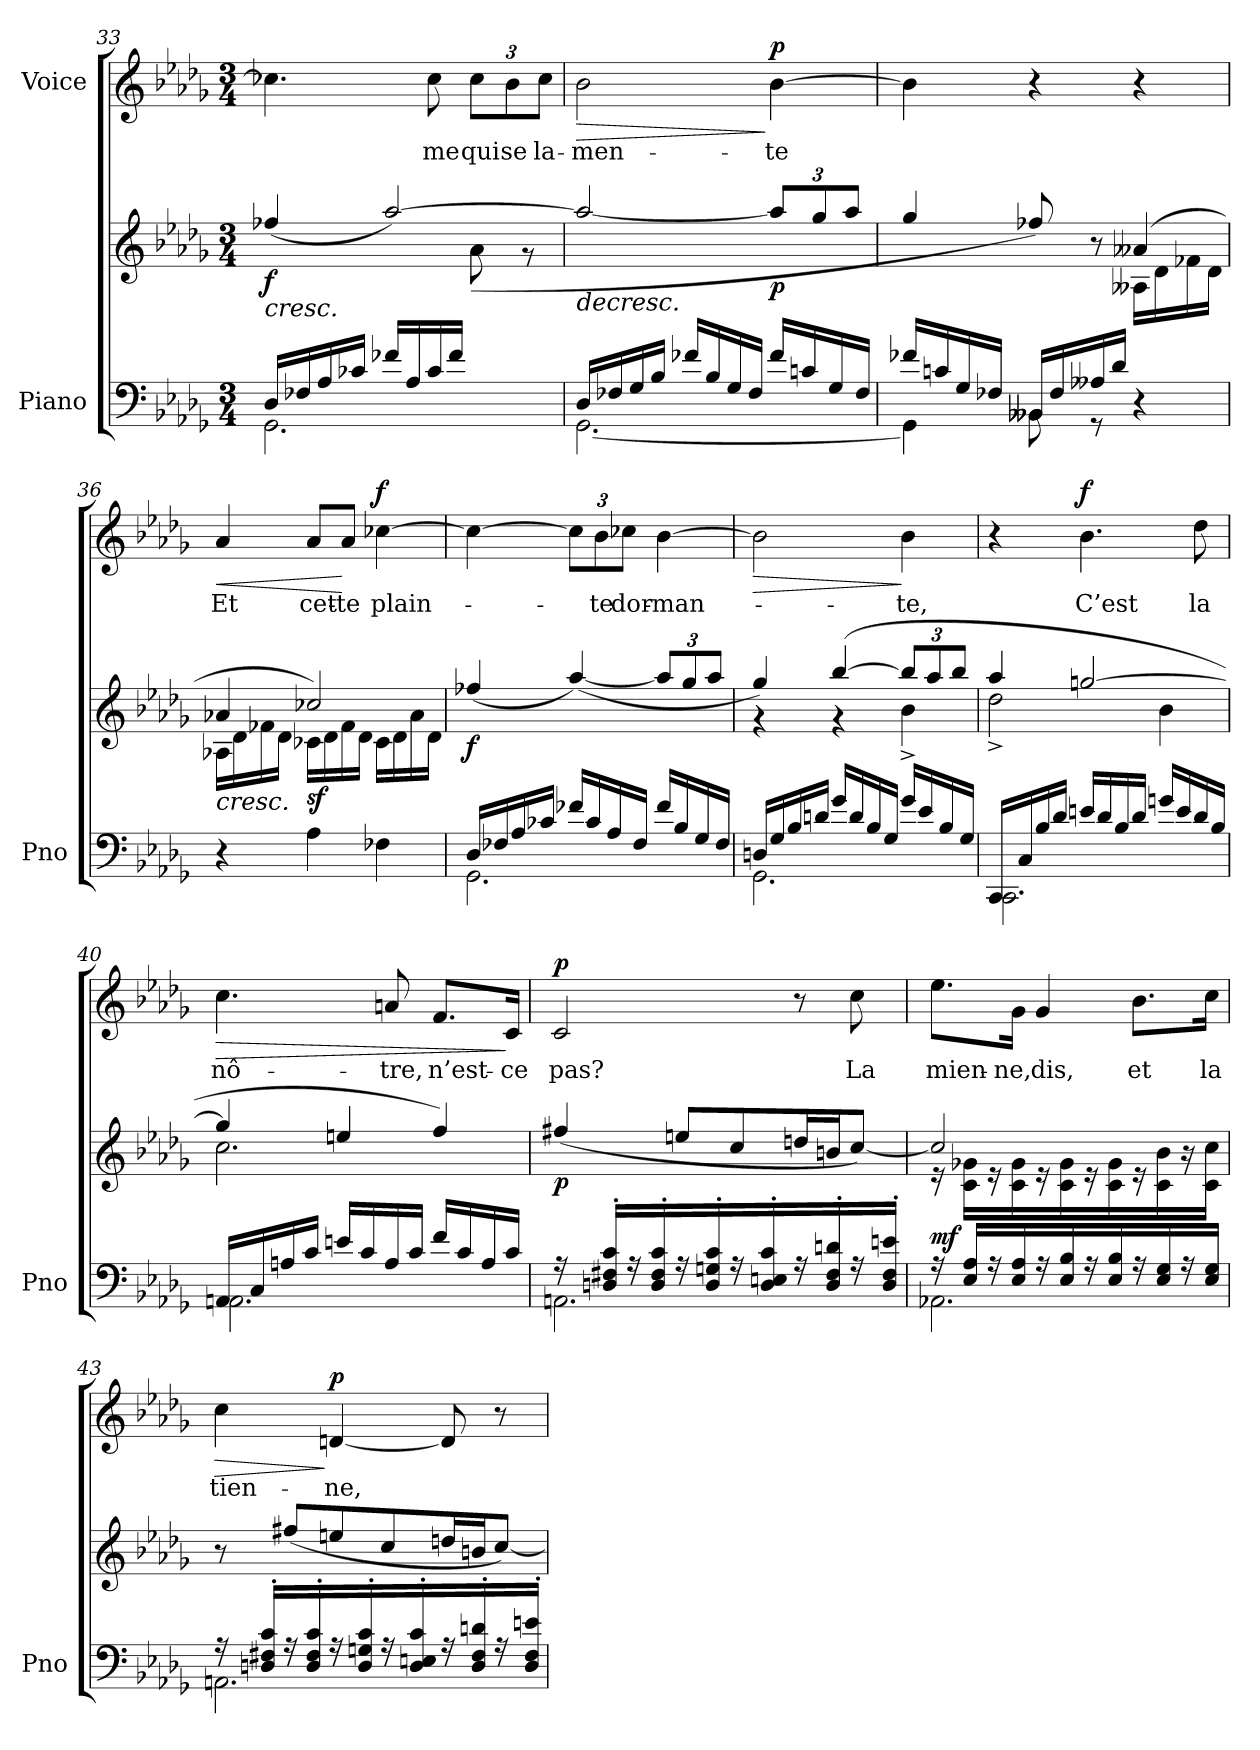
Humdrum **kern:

**kern	**kern	**dynam	**kern	**text	**dynam
*part2	*part2	*part2	*part1	*part1	*part1
*staff3	*staff2	*staff2/3	*staff1	*staff1	*staff1
*I"Piano	*	*	*I"Voice	*	*
*I'Pno	*	*	*	*	*
*clefF4	*clefG2	*	*clefG2	*	*
*k[b-e-a-d-g-]	*k[b-e-a-d-g-]	*	*k[b-e-a-d-g-]	*	*
*M3/4	*M3/4	*	*M3/4	*	*
=33	=33	=33	=33	=33	=33
*^	*	*	*	*	*
*	*^	*	*	*	*	*
!	!	!	!	!LO:HP:b	!	!	!
*	*	*	*^	*	*	*	*
!	!	!	!	!	!LO:DY:n=1:b	!	!	!
(16D-/LL	2.GG-\	2ryy	(>4ff-X/	2ryy	< f	4.cc-X\]	.	.
16F-X/	.	.	.	.	.	.	.	.
16A-/	.	.	.	.	.	.	.	.
16c-X/JJ	.	.	.	.	.	.	.	.
16f-X/LL	.	.	[2aa-/)	.	.	.	.	.
16A-/	.	.	.	.	.	.	.	.
!	!	!	!	!	!	!	!LO:LY:b	!
16c-/	.	.	.	.	.	8cc-\	-me	.
16f-/JJ	.	.	.	.	.	.	.	.
!	!	!	!	!	!	!	!LO:LY:b	!
4ryy	.	8ryy	.	(8a-\	.	12cc-\L	qui	.
!	!	!	!	!	!	!	!LO:LY:b	!
.	.	.	.	.	.	12b-\	se	.
.	.	8ryy	.	8r	.	.	.	.
!	!	!	!	!	!	!	!LO:LY:b	!
.	.	.	.	.	.	12cc-\J	la-	.
*	*v	*v	*	*	*	*	*	*
*	*	*v	*v	*	*	*	*
!!LO:LB:g=z
=34	=34	=34	=34	=34	=34	=34
!	!	!	!LO:HP:b	!	!LO:LY:b	!LO:HP:b
16D-/LL	[2.GG-\	2aa-/_	>	2b-\	-men-	>
16F-X/	.	.	.	.	.	.
16G-/	.	.	.	.	.	.
16B-/JJ	.	.	.	.	.	.
16f-X/LL	.	.	.	.	.	.
16B-/	.	.	.	.	.	.
16G-/	.	.	.	.	.	.
16F-/JJ	.	.	.	.	.	.
*	*	*Xbrackettup	*	*	*	*
!	!	!	!LO:DY:n=1:b	!	!LO:LY:b	!LO:DY:n=1:a
16f-/LL	.	12aa-/L]	[ p	[4b-\	-te	] p
16cn/	.	.	.	.	.	.
.	.	12gg-/	.	.	.	.
16G-/	.	.	.	.	.	.
.	.	12aa-/J	.	.	.	.
16F-/JJ	.	.	.	.	.	.
!!LO:LB:g=z
=35	=35	=35	=35	=35	=35	=35
*	*^	*^	*	*	*	*
16f-X/LL	4GG-\]	4ryy	4gg-/	2ryy	.	4b-\]	.	.
16cn/	.	.	.	.	.	.	.	.
16G-/	.	.	.	.	.	.	.	.
16F-X/JJ	.	.	.	.	.	.	.	.
16BB--X/LL	8BB--\	4ryy	8ff-X/)	.	.	4r	.	.
16F-/	.	.	.	.	.	.	.	.
16A--X/	8r	.	8r	.	.	.	.	.
16d-/JJ	.	.	.	.	.	.	.	.
4r	4ryy	8ryy	(4a--X/	16A--X\LL	.	4r	.	.
.	.	.	.	16d-\	.	.	.	.
.	.	8ryy	.	16f-X\	.	.	.	.
.	.	.	.	16d-\JJ	.	.	.	.
*v	*v	*v	*	*	*	*	*	*
=36	=36	=36	=36	=36	=36	=36
!	!	!	!LO:HP:b	!	!LO:LY:b	!LO:HP:b
4r	4a-X/	16A-X\LL	<	4a-/	Et	<
.	.	16d-\	.	.	.	.
.	.	16f-X\	.	.	.	.
.	.	16d-\JJ	.	.	.	.
!	!	!	!LO:DY:n=1:b	!	!LO:LY:b	!
4A-\	2cc-X/)	16c-X\LL	] sf	8a-/L	cet-	.
.	.	16d-\	.	.	.	.
!	!	!	!	!	!LO:LY:b	!
.	.	16f-\	.	8a-/J	-te	[
.	.	16d-\JJ	.	.	.	.
!	!	!	!	!	!LO:LY:b	!LO:DY:a
4F-X\	.	16c-\LL	.	[4cc-X\	plain-	f
.	.	16d-\	.	.	.	.
.	.	16a-\	.	.	.	.
.	.	16d-\JJ	.	.	.	.
*	*v	*v	*	*	*	*
.	.	[	.	.	.
!!LO:LB:g=z
=37	=37	=37	=37	=37	=37
*^	*	*	*	*	*
!	!	!	!LO:DY:b	!	!	!
16D-/LL	2.GG-\	(>4ff-X/	f	4cc-\_	.	.
16F-X/	.	.	.	.	.	.
16A-/	.	.	.	.	.	.
16c-X/JJ	.	.	.	.	.	.
16f-X/LL	.	(>[>4aa-/)	.	12cc-\L]	.	.
16c-/	.	.	.	.	.	.
!	!	!	!	!	!LO:LY:b	!
.	.	.	.	12b-\	-te	.
16A-/	.	.	.	.	.	.
!	!	!	!	!	!LO:LY:b	!
.	.	.	.	12cc-X\J	dor-	.
16F-/JJ	.	.	.	.	.	.
!	!	!	!	!	!LO:LY:b	!
16f-/LL	.	12aa-/L]	.	[4b-\	-man-	.
16B-/	.	.	.	.	.	.
.	.	12gg-/	.	.	.	.
16G-/	.	.	.	.	.	.
.	.	12aa-/J	.	.	.	.
16F-/JJ	.	.	.	.	.	.
!!LO:PB:g=z
=38	=38	=38	=38	=38	=38	=38
*	*	*^	*	*	*	*
!	!	!	!	!	!	!	!LO:HP:b
16Dn/LL	2.GG-\	4gg-/)	4r	.	2b-\]	.	>
16G-/	.	.	.	.	.	.	.
16B-/	.	.	.	.	.	.	.
16dn/JJ	.	.	.	.	.	.	.
16g-/LL	.	([4bb-/	4r	.	.	.	.
16d/	.	.	.	.	.	.	.
16B-/	.	.	.	.	.	.	.
16G-/JJ	.	.	.	.	.	.	.
!	!	!	!	!	!	!LO:LY:b	!
16g-/LL	.	12bb-/L]	4b-^\	.	4b-\	-te,	]
16e-/	.	.	.	.	.	.	.
.	.	12aa-/	.	.	.	.	.
16B-/	.	.	.	.	.	.	.
.	.	12bb-/J	.	.	.	.	.
16G-/JJ	.	.	.	.	.	.	.
=39	=39	=39	=39	=39	=39	=39	=39
*	*	*	*^	*	*	*	*
16CC/LL	2.CC\	4aa-/	2dd-^\	16ryy	.	4r	.	.
!	!	!	!	!	!LO:DY:b	!	!	!
!	!	!	!	!	!LO:DY:n=1:b	!	!	!
16C/	.	.	.	2ryy	f other-dynamics	.	.	.
16B-/	.	.	.	.	.	.	.	.
16d-/JJ	.	.	.	.	.	.	.	.
!	!	!	!	!	!	!	!LO:LY:b	!LO:DY:a
16en/LL	.	[2ggn/	.	.	.	4.b-\	C’est	f
16d-/	.	.	.	.	.	.	.	.
16B-/	.	.	.	.	.	.	.	.
16d-/JJ	.	.	.	.	.	.	.	.
16gn/LL	.	.	4b-\	.	.	.	.	.
16e/	.	.	.	8.ryy	.	.	.	.
!	!	!	!	!	!	!	!LO:LY:b	!
16d-/	.	.	.	.	.	8dd-\	la	.
16B-/JJ	.	.	.	.	.	.	.	.
!!LO:LB:g=z
=40	=40	=40	=40	=40	=40	=40	=40	=40
!	!	!	!	!	!	!	!LO:LY:b	!LO:HP:b
*	*	*	*v	*v	*	*	*	*
16AAn/LL	2.AA\	4ggn/]	2.cc\	.	4.cc\	nô-	>
16C/	.	.	.	.	.	.	.
16An/	.	.	.	.	.	.	.
16c/JJ	.	.	.	.	.	.	.
16en/LL	.	4een/	.	.	.	.	.
16c/	.	.	.	.	.	.	.
!	!	!	!	!	!	!LO:LY:b	!
16A/	.	.	.	.	8an/	-tre,	.
16c/JJ	.	.	.	.	.	.	.
!	!	!	!	!	!	!LO:LY:b	!
16f/LL	.	4ff/)	.	.	8.f/L	n’est-	.
16c/	.	.	.	.	.	.	.
16A/	.	.	.	.	.	.	.
!	!	!	!	!	!	!LO:LY:b	!
16c/JJ	.	.	.	.	16c/Jk	-ce	]
*	*	*v	*v	*	*	*	*
!!LO:LB:g=z
=41	=41	=41	=41	=41	=41	=41
!	!	!	!LO:DY:b	!	!LO:LY:b	!LO:DY:a
16r	2.AAn\	(>4ff#X/	p	2c/	pas?	p
16Dn/' 16F#X/' 16c/'LL	.	.	.	.	.	.
16r	.	.	.	.	.	.
16D/' 16F#/' 16c/'	.	.	.	.	.	.
16r	.	8een/L	.	.	.	.
16D/' 16Gn/' 16c/'	.	.	.	.	.	.
16r	.	8cc/	.	.	.	.
16D/' 16En/' 16c/'	.	.	.	.	.	.
16r	.	16ddn/L	.	8r	.	.
16D/' 16F#/' 16dn/'	.	16bn/J	.	.	.	.
!	!	!	!	!	!LO:LY:b	!LO:DY:a
!	!	!	!	!	!	!LO:DY:n=1:a
16r	.	[8cc/J)	.	8cc\	La	f other-dynamics
16D/' 16F#/' 16en/'JJ	.	.	.	.	.	.
=42	=42	=42	=42	=42	=42	=42
*	*	*^	*	*	*	*
!	!	!	!	!LO:DY:a=2	!	!LO:LY:b	!
16r	2.AA-X\	2cc/]	16r	mf	8.ee-\L	mien-	.
16E-/ 16A-/LL	.	.	16c\ 16g-X\LL	.	.	.	.
16r	.	.	16r	.	.	.	.
!	!	!	!	!	!	!LO:LY:b	!
16E-/ 16A-/	.	.	16c\ 16g-\	.	16g-\Jk	-ne,	.
!	!	!	!	!	!	!LO:LY:b	!
16r	.	.	16r	.	4g-/	dis,	.
16E-/ 16B-/	.	.	16c\ 16g-\	.	.	.	.
16r	.	.	16r	.	.	.	.
16E-/ 16B-/	.	.	16c\ 16g-\	.	.	.	.
!	!	!	!	!	!	!LO:LY:b	!
16r	.	4ryy	16r	.	8.b-\L	et	.
16E-/ 16G-/	.	.	16c\ 16b-\	.	.	.	.
16r	.	.	16r	.	.	.	.
!	!	!	!	!	!	!LO:LY:b	!
16E-/ 16G-/JJ	.	.	16c\ 16cc\JJ	.	16cc\Jk	la	.
!!LO:PB:g=z
=43	=43	=43	=43	=43	=43	=43	=43
!	!	!	!	!	!	!LO:LY:b	!LO:HP:b
*	*	*v	*v	*	*	*	*
16r	2.AAn\	8r	.	4cc\	tien-	>
16Dn/' 16F#X/' 16c/'LL	.	.	.	.	.	.
16r	.	(8ff#X/L	.	.	.	.
16D/' 16F#/' 16c/'	.	.	.	.	.	.
!	!	!	!	!	!LO:LY:b	!LO:DY:n=1:a
16r	.	8een/	.	[4dn/	-ne,	] p
16D/' 16Gn/' 16c/'	.	.	.	.	.	.
16r	.	8cc/	.	.	.	.
16D/' 16En/' 16c/'	.	.	.	.	.	.
16r	.	16ddn/L	.	8d/]	.	.
16D/' 16F#/' 16dn/'	.	16bn/J	.	.	.	.
16r	.	[8cc/J)	.	8r	.	.
16D/' 16F#/' 16en/'JJ	.	.	.	.	.	.
*v	*v	*	*	*	*	*
=	=	=	=	=	=
*-	*-	*-	*-	*-	*-
